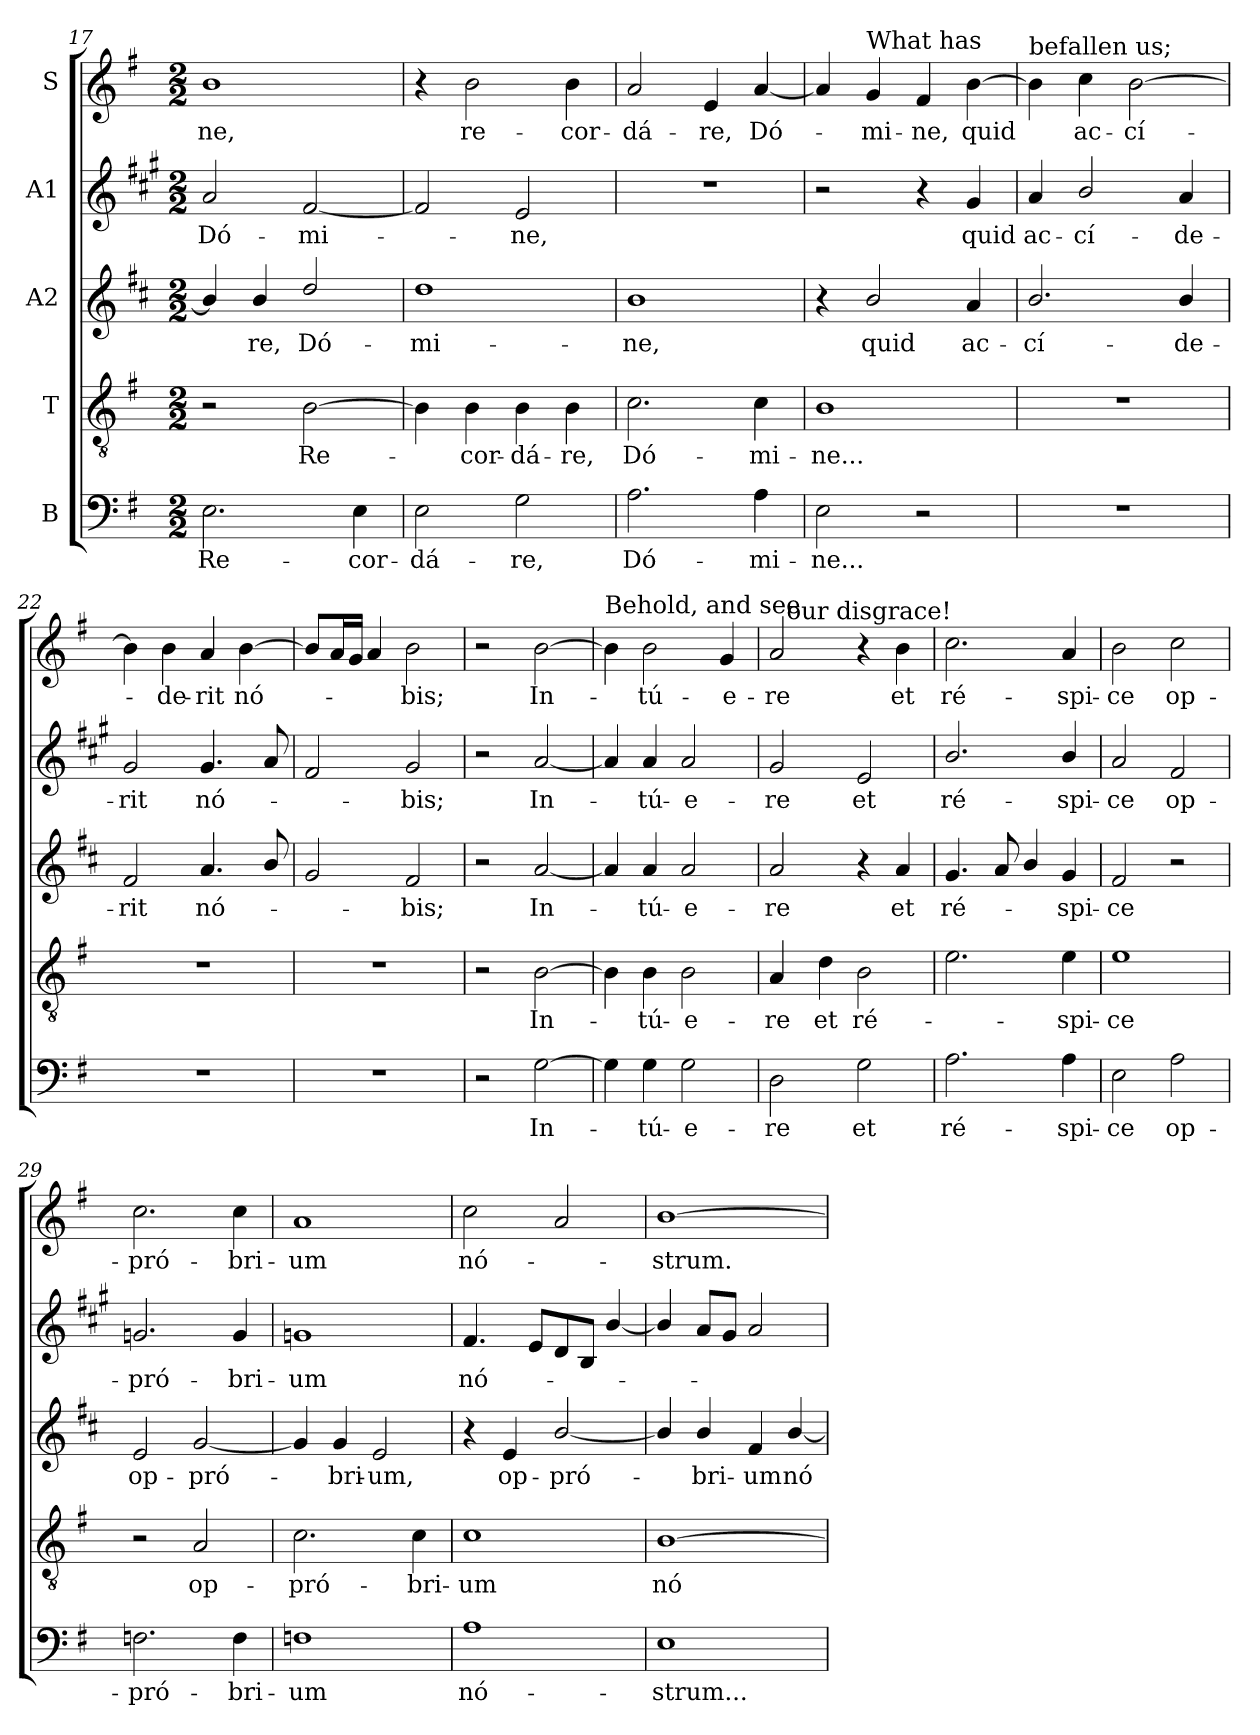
**kern	**text	**kern	**text	**kern	**text	**kern	**text	**kern	**text
*part5	*part5	*part4	*part4	*part3	*part3	*part2	*part2	*part1	*part1
*staff5	*staff5	*staff4	*staff4	*staff3	*staff3	*staff2	*staff2	*staff1	*staff1
*I"B	*	*I"T	*	*I"A2	*	*I"A1	*	*I"S	*
*clefF4	*	*clefGv2	*	*clefG2	*	*clefG2	*	*clefG2	*
*	*	*	*	*ITrd4c7	*	*ITrd1c2	*	*	*
*k[f#]	*	*k[f#]	*	*k[f#]	*	*k[f#]	*	*k[f#]	*
*G:	*	*G:	*	*G:	*	*G:	*	*G:	*
*M2/2	*	*M2/2	*	*M2/2	*	*M2/2	*	*M2/2	*
=17	=17	=17	=17	=17	=17	=17	=17	=17	=17
!	!LO:LY:b	!	!	!	!	!	!LO:LY:b	!	!LO:LY:b
2.E\	Re-	2r	.	4e/]	.	2g/	Dó-	1b	-ne,
!	!	!	!	!	!LO:LY:b	!	!	!	!
.	.	.	.	4e/	-re,	.	.	.	.
!	!	!	!LO:LY:b	!	!LO:LY:b	!	!LO:LY:b	!	!
.	.	[2B\	Re-	2g/	Dó-	[2e/	-mi-	.	.
!	!LO:LY:b	!	!	!	!	!	!	!	!
4E\	-cor-	.	.	.	.	.	.	.	.
=18	=18	=18	=18	=18	=18	=18	=18	=18	=18
!	!LO:LY:b	!	!	!	!LO:LY:b	!	!	!	!
2E\	-dá-	4B\]	.	1g	-mi-	2e/]	.	4r	.
!	!	!	!LO:LY:b	!	!	!	!	!	!LO:LY:b
.	.	4B\	-cor-	.	.	.	.	2b\	re-
!	!LO:LY:b	!	!LO:LY:b	!	!	!	!LO:LY:b	!	!
2G\	-re,	4B\	-dá-	.	.	2d/	-ne,	.	.
!	!	!	!LO:LY:b	!	!	!	!	!	!LO:LY:b
.	.	4B\	-re,	.	.	.	.	4b\	-cor-
!!LO:PB:g=z
=19	=19	=19	=19	=19	=19	=19	=19	=19	=19
!	!LO:LY:b	!	!LO:LY:b	!	!LO:LY:b	!	!	!	!LO:LY:b
2.A\	Dó-	2.c\	Dó-	1e	-ne,	1r	.	2a/	-dá-
!	!	!	!	!	!	!	!	!	!LO:LY:b
.	.	.	.	.	.	.	.	4e/	-re,
!	!LO:LY:b	!	!LO:LY:b	!	!	!	!	!	!LO:LY:b
4A\	-mi-	4c\	-mi-	.	.	.	.	[4a/	Dó-
=20	=20	=20	=20	=20	=20	=20	=20	=20	=20
!	!LO:LY:b	!	!LO:LY:b	!	!	!	!	!	!
2E\	-ne...	1B	-ne...	4r	.	2r	.	4a/]	.
!	!	!	!	!	!	!	!	!LO:TX:a:t=What has	!
!	!	!	!	!	!LO:LY:b	!	!	!	!LO:LY:b
.	.	.	.	2e/	quid	.	.	4g/	-mi-
!	!	!	!	!	!	!	!	!	!LO:LY:b
2r	.	.	.	.	.	4r	.	4f#/	-ne,
!	!	!	!	!	!LO:LY:b	!	!LO:LY:b	!	!LO:LY:b
.	.	.	.	4d/	ac-	4f#/	quid	[4b\	quid
=21	=21	=21	=21	=21	=21	=21	=21	=21	=21
!	!	!	!	!	!	!	!	!LO:TX:a:t=befallen us;	!
!	!	!	!	!	!LO:LY:b	!	!LO:LY:b	!	!
1r	.	1r	.	2.e/	-cí-	4g/	ac-	4b\]	.
!	!	!	!	!	!	!	!LO:LY:b	!	!LO:LY:b
.	.	.	.	.	.	2a/	-cí-	4cc\	ac-
!	!	!	!	!	!	!	!	!	!LO:LY:b
.	.	.	.	.	.	.	.	[2b\	-cí-
!	!	!	!	!	!LO:LY:b	!	!LO:LY:b	!	!
.	.	.	.	4e/	-de-	4g/	-de-	.	.
=22	=22	=22	=22	=22	=22	=22	=22	=22	=22
!	!	!	!	!	!LO:LY:b	!	!LO:LY:b	!	!
1r	.	1r	.	2B/	-rit	2f#/	-rit	4b\]	.
!	!	!	!	!	!	!	!	!	!LO:LY:b
.	.	.	.	.	.	.	.	4b\	-de-
!	!	!	!	!	!LO:LY:b	!	!LO:LY:b	!	!LO:LY:b
.	.	.	.	4.d/	nó-	4.f#/	nó-	4a/	-rit
!	!	!	!	!	!	!	!	!	!LO:LY:b
.	.	.	.	.	.	.	.	[4b\	nó-
.	.	.	.	8e/	.	8g/	.	.	.
=23	=23	=23	=23	=23	=23	=23	=23	=23	=23
1r	.	1r	.	2c/	.	2e/	.	8b/L]	.
.	.	.	.	.	.	.	.	16a/L	.
.	.	.	.	.	.	.	.	16g/JJ	.
.	.	.	.	.	.	.	.	4a/	.
!	!	!	!	!	!LO:LY:b	!	!LO:LY:b	!	!LO:LY:b
.	.	.	.	2B/	-bis;	2f#/	-bis;	2b\	-bis;
=24	=24	=24	=24	=24	=24	=24	=24	=24	=24
2r	.	2r	.	2r	.	2r	.	2r	.
!	!LO:LY:b	!	!LO:LY:b	!	!LO:LY:b	!	!LO:LY:b	!	!LO:LY:b
[2G\	In-	[2B\	In-	[2d/	In-	[2g/	In-	[2b\	In-
!!LO:LB:g=z
=25	=25	=25	=25	=25	=25	=25	=25	=25	=25
!	!	!	!	!	!	!	!	!LO:TX:a:t=Behold, and see	!
4G\]	.	4B\]	.	4d/]	.	4g/]	.	4b\]	.
!	!LO:LY:b	!	!LO:LY:b	!	!LO:LY:b	!	!LO:LY:b	!	!LO:LY:b
4G\	-tú-	4B\	-tú-	4d/	-tú-	4g/	-tú-	2b\	-tú-
!	!LO:LY:b	!	!LO:LY:b	!	!LO:LY:b	!	!LO:LY:b	!	!
2G\	-e-	2B\	-e-	2d/	-e-	2g/	-e-	.	.
!	!	!	!	!	!	!	!	!	!LO:LY:b
.	.	.	.	.	.	.	.	4g/	-e-
=26	=26	=26	=26	=26	=26	=26	=26	=26	=26
!	!LO:LY:b	!	!LO:LY:b	!	!LO:LY:b	!	!LO:LY:b	!	!LO:LY:b
*	*	*	*	*	*	*	*	*^	*
2D\	-re	4A/	-re	2d/	-re	2f#/	-re	2a/	16ryy	-re
!	!	!	!	!	!	!	!	!	!LO:TX:a:t=our disgrace!	!
.	.	.	.	.	.	.	.	.	2...ryy	.
!	!	!	!LO:LY:b	!	!	!	!	!	!	!
.	.	4d\	et	.	.	.	.	.	.	.
!	!LO:LY:b	!	!LO:LY:b	!	!	!	!LO:LY:b	!	!	!
2G\	et	2B\	ré-	4r	.	2d/	et	4r	.	.
!	!	!	!	!	!LO:LY:b	!	!	!	!	!LO:LY:b
.	.	.	.	4d/	et	.	.	4b\	.	et
=27	=27	=27	=27	=27	=27	=27	=27	=27	=27	=27
!	!LO:LY:b	!	!	!	!LO:LY:b	!	!LO:LY:b	!	!	!LO:LY:b
*	*	*	*	*	*	*	*	*v	*v	*
2.A\	ré-	2.e\	.	4.c/	ré-	2.a/	ré-	2.cc\	ré-
.	.	.	.	8d/	.	.	.	.	.
.	.	.	.	4e/	.	.	.	.	.
!	!LO:LY:b	!	!LO:LY:b	!	!LO:LY:b	!	!LO:LY:b	!	!LO:LY:b
4A\	-spi-	4e\	-spi-	4c/	-spi-	4a/	-spi-	4a/	-spi-
=28	=28	=28	=28	=28	=28	=28	=28	=28	=28
!	!LO:LY:b	!	!LO:LY:b	!	!LO:LY:b	!	!LO:LY:b	!	!LO:LY:b
2E\	-ce	1e	-ce	2B/	-ce	2g/	-ce	2b\	-ce
!	!LO:LY:b	!	!	!	!	!	!LO:LY:b	!	!LO:LY:b
2A\	op-	.	.	2r	.	2e/	op-	2cc\	op-
=29	=29	=29	=29	=29	=29	=29	=29	=29	=29
!	!LO:LY:b	!	!	!	!LO:LY:b	!	!LO:LY:b	!	!LO:LY:b
2.Fn\	-pró-	2r	.	2A/	op-	2.fn/	-pró-	2.cc\	-pró-
!	!	!	!LO:LY:b	!	!LO:LY:b	!	!	!	!
.	.	2A/	op-	[2c/	-pró-	.	.	.	.
!	!LO:LY:b	!	!	!	!	!	!LO:LY:b	!	!LO:LY:b
4F\	-bri-	.	.	.	.	4f/	-bri-	4cc\	-bri-
=30	=30	=30	=30	=30	=30	=30	=30	=30	=30
!	!LO:LY:b	!	!LO:LY:b	!	!	!	!LO:LY:b	!	!LO:LY:b
1Fn	-um	2.c\	-pró-	4c/]	.	1fn	-um	1a	-um
!	!	!	!	!	!LO:LY:b	!	!	!	!
.	.	.	.	4c/	-bri-	.	.	.	.
!	!	!	!	!	!LO:LY:b	!	!	!	!
.	.	.	.	2A/	-um,	.	.	.	.
!	!	!	!LO:LY:b	!	!	!	!	!	!
.	.	4c\	-bri-	.	.	.	.	.	.
!!LO:PB:g=z
=31	=31	=31	=31	=31	=31	=31	=31	=31	=31
!	!LO:LY:b	!	!LO:LY:b	!	!	!	!LO:LY:b	!	!LO:LY:b
1A	nó-	1c	-um	4r	.	4.e/	nó-	2cc\	nó-
!	!	!	!	!	!LO:LY:b	!	!	!	!
.	.	.	.	4A/	op-	.	.	.	.
.	.	.	.	.	.	8d/L	.	.	.
!	!	!	!	!	!LO:LY:b	!	!	!	!
.	.	.	.	[2e/	-pró-	8c/	.	2a/	.
.	.	.	.	.	.	8A/J	.	.	.
.	.	.	.	.	.	[4a/	.	.	.
=32	=32	=32	=32	=32	=32	=32	=32	=32	=32
!	!LO:LY:b	!	!LO:LY:b	!	!	!	!	!	!LO:LY:b
1E	-strum...	[1B	nó-	4e/]	.	4a/]	.	[1b	-strum.
!	!	!	!	!	!LO:LY:b	!	!	!	!
.	.	.	.	4e/	-bri-	8g/L	.	.	.
.	.	.	.	.	.	8f#/J	.	.	.
!	!	!	!	!	!LO:LY:b	!	!	!	!
.	.	.	.	4B/	-um	2g/	.	.	.
!	!	!	!	!	!LO:LY:b	!	!	!	!
.	.	.	.	[4e/	nó-	.	.	.	.
=	=	=	=	=	=	=	=	=	=
*-	*-	*-	*-	*-	*-	*-	*-	*-	*-
